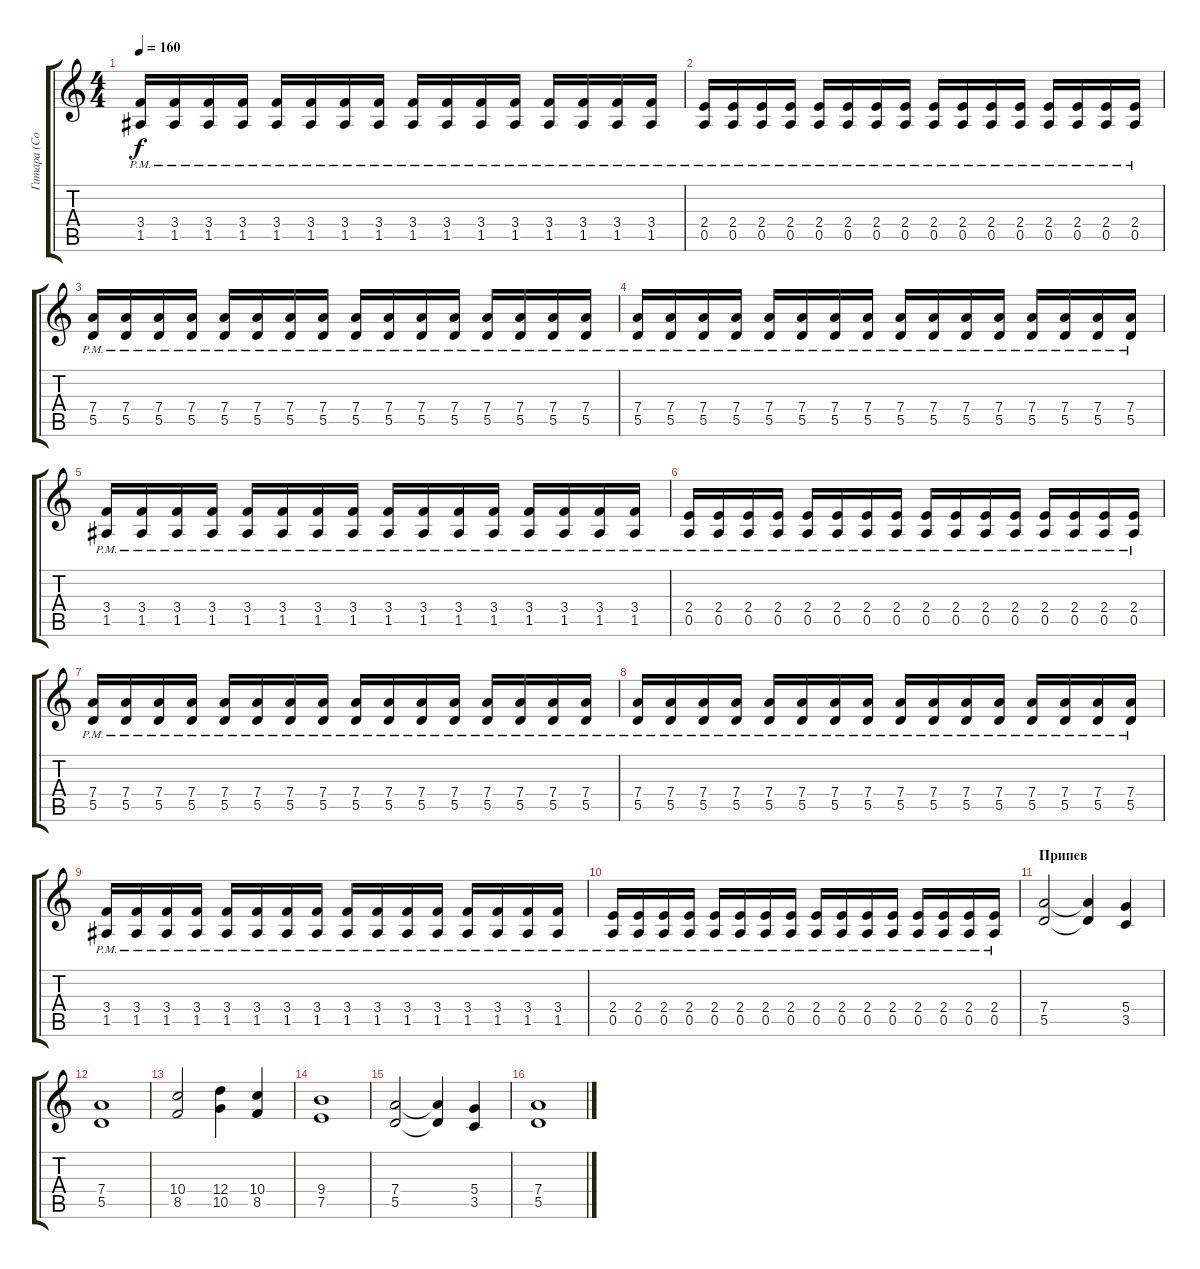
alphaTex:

\track ("Гитара (Соло)" "Гитара (Со") {instrument overdrivenguitar}
\staff {score tabs}
\tuning (E4 B3 G3 D3 A2 E2) {hide}
\ts (4 4)
\tempo 160
\clef g2
\ks c
(3.4{pm} 1.5{pm}).16{dy f} (3.4{pm} 1.5{pm}).16 (3.4{pm} 1.5{pm}).16 (3.4{pm} 1.5{pm}).16 (3.4{pm} 1.5{pm}).16 (3.4{pm} 1.5{pm}).16 (3.4{pm} 1.5{pm}).16 (3.4{pm} 1.5{pm}).16 (3.4{pm} 1.5{pm}).16 (3.4{pm} 1.5{pm}).16 (3.4{pm} 1.5{pm}).16 (3.4{pm} 1.5{pm}).16 (3.4{pm} 1.5{pm}).16 (3.4{pm} 1.5{pm}).16 (3.4{pm} 1.5{pm}).16 (3.4{pm} 1.5{pm}).16 |
(2.4{pm} 0.5{pm}).16 (2.4{pm} 0.5{pm}).16 (2.4{pm} 0.5{pm}).16 (2.4{pm} 0.5{pm}).16 (2.4{pm} 0.5{pm}).16 (2.4{pm} 0.5{pm}).16 (2.4{pm} 0.5{pm}).16 (2.4{pm} 0.5{pm}).16 (2.4{pm} 0.5{pm}).16 (2.4{pm} 0.5{pm}).16 (2.4{pm} 0.5{pm}).16 (2.4{pm} 0.5{pm}).16 (2.4{pm} 0.5{pm}).16 (2.4{pm} 0.5{pm}).16 (2.4{pm} 0.5{pm}).16 (2.4{pm} 0.5{pm}).16 |
(7.4{pm} 5.5{pm}).16 (7.4{pm} 5.5{pm}).16 (7.4{pm} 5.5{pm}).16 (7.4{pm} 5.5{pm}).16 (7.4{pm} 5.5{pm}).16 (7.4{pm} 5.5{pm}).16 (7.4{pm} 5.5{pm}).16 (7.4{pm} 5.5{pm}).16 (7.4{pm} 5.5{pm}).16 (7.4{pm} 5.5{pm}).16 (7.4{pm} 5.5{pm}).16 (7.4{pm} 5.5{pm}).16 (7.4{pm} 5.5{pm}).16 (7.4{pm} 5.5{pm}).16 (7.4{pm} 5.5{pm}).16 (7.4{pm} 5.5{pm}).16 |
(7.4{pm} 5.5{pm}).16 (7.4{pm} 5.5{pm}).16 (7.4{pm} 5.5{pm}).16 (7.4{pm} 5.5{pm}).16 (7.4{pm} 5.5{pm}).16 (7.4{pm} 5.5{pm}).16 (7.4{pm} 5.5{pm}).16 (7.4{pm} 5.5{pm}).16 (7.4{pm} 5.5{pm}).16 (7.4{pm} 5.5{pm}).16 (7.4{pm} 5.5{pm}).16 (7.4{pm} 5.5{pm}).16 (7.4{pm} 5.5{pm}).16 (7.4{pm} 5.5{pm}).16 (7.4{pm} 5.5{pm}).16 (7.4{pm} 5.5{pm}).16 |
(3.4{pm} 1.5{pm}).16 (3.4{pm} 1.5{pm}).16 (3.4{pm} 1.5{pm}).16 (3.4{pm} 1.5{pm}).16 (3.4{pm} 1.5{pm}).16 (3.4{pm} 1.5{pm}).16 (3.4{pm} 1.5{pm}).16 (3.4{pm} 1.5{pm}).16 (3.4{pm} 1.5{pm}).16 (3.4{pm} 1.5{pm}).16 (3.4{pm} 1.5{pm}).16 (3.4{pm} 1.5{pm}).16 (3.4{pm} 1.5{pm}).16 (3.4{pm} 1.5{pm}).16 (3.4{pm} 1.5{pm}).16 (3.4{pm} 1.5{pm}).16 |
(2.4{pm} 0.5{pm}).16 (2.4{pm} 0.5{pm}).16 (2.4{pm} 0.5{pm}).16 (2.4{pm} 0.5{pm}).16 (2.4{pm} 0.5{pm}).16 (2.4{pm} 0.5{pm}).16 (2.4{pm} 0.5{pm}).16 (2.4{pm} 0.5{pm}).16 (2.4{pm} 0.5{pm}).16 (2.4{pm} 0.5{pm}).16 (2.4{pm} 0.5{pm}).16 (2.4{pm} 0.5{pm}).16 (2.4{pm} 0.5{pm}).16 (2.4{pm} 0.5{pm}).16 (2.4{pm} 0.5{pm}).16 (2.4{pm} 0.5{pm}).16 |
(7.4{pm} 5.5{pm}).16 (7.4{pm} 5.5{pm}).16 (7.4{pm} 5.5{pm}).16 (7.4{pm} 5.5{pm}).16 (7.4{pm} 5.5{pm}).16 (7.4{pm} 5.5{pm}).16 (7.4{pm} 5.5{pm}).16 (7.4{pm} 5.5{pm}).16 (7.4{pm} 5.5{pm}).16 (7.4{pm} 5.5{pm}).16 (7.4{pm} 5.5{pm}).16 (7.4{pm} 5.5{pm}).16 (7.4{pm} 5.5{pm}).16 (7.4{pm} 5.5{pm}).16 (7.4{pm} 5.5{pm}).16 (7.4{pm} 5.5{pm}).16 |
(7.4{pm} 5.5{pm}).16 (7.4{pm} 5.5{pm}).16 (7.4{pm} 5.5{pm}).16 (7.4{pm} 5.5{pm}).16 (7.4{pm} 5.5{pm}).16 (7.4{pm} 5.5{pm}).16 (7.4{pm} 5.5{pm}).16 (7.4{pm} 5.5{pm}).16 (7.4{pm} 5.5{pm}).16 (7.4{pm} 5.5{pm}).16 (7.4{pm} 5.5{pm}).16 (7.4{pm} 5.5{pm}).16 (7.4{pm} 5.5{pm}).16 (7.4{pm} 5.5{pm}).16 (7.4{pm} 5.5{pm}).16 (7.4{pm} 5.5{pm}).16 |
(3.4{pm} 1.5{pm}).16 (3.4{pm} 1.5{pm}).16 (3.4{pm} 1.5{pm}).16 (3.4{pm} 1.5{pm}).16 (3.4{pm} 1.5{pm}).16 (3.4{pm} 1.5{pm}).16 (3.4{pm} 1.5{pm}).16 (3.4{pm} 1.5{pm}).16 (3.4{pm} 1.5{pm}).16 (3.4{pm} 1.5{pm}).16 (3.4{pm} 1.5{pm}).16 (3.4{pm} 1.5{pm}).16 (3.4{pm} 1.5{pm}).16 (3.4{pm} 1.5{pm}).16 (3.4{pm} 1.5{pm}).16 (3.4{pm} 1.5{pm}).16 |
(2.4{pm} 0.5{pm}).16 (2.4{pm} 0.5{pm}).16 (2.4{pm} 0.5{pm}).16 (2.4{pm} 0.5{pm}).16 (2.4{pm} 0.5{pm}).16 (2.4{pm} 0.5{pm}).16 (2.4{pm} 0.5{pm}).16 (2.4{pm} 0.5{pm}).16 (2.4{pm} 0.5{pm}).16 (2.4{pm} 0.5{pm}).16 (2.4{pm} 0.5{pm}).16 (2.4{pm} 0.5{pm}).16 (2.4{pm} 0.5{pm}).16 (2.4{pm} 0.5{pm}).16 (2.4{pm} 0.5{pm}).16 (2.4{pm} 0.5).16 |
\section ("" "Припев")
(7.4 5.5).2 (7.4{t} 5.5{t}).4 (5.4 3.5).4 |
(7.4 5.5).1 |
(10.4 8.5).2 (12.4 10.5).4 (10.4 8.5).4 |
(9.4 7.5).1 |
(7.4 5.5).2 (7.4{t} 5.5{t}).4 (5.4 3.5).4 |
(7.4 5.5).1
